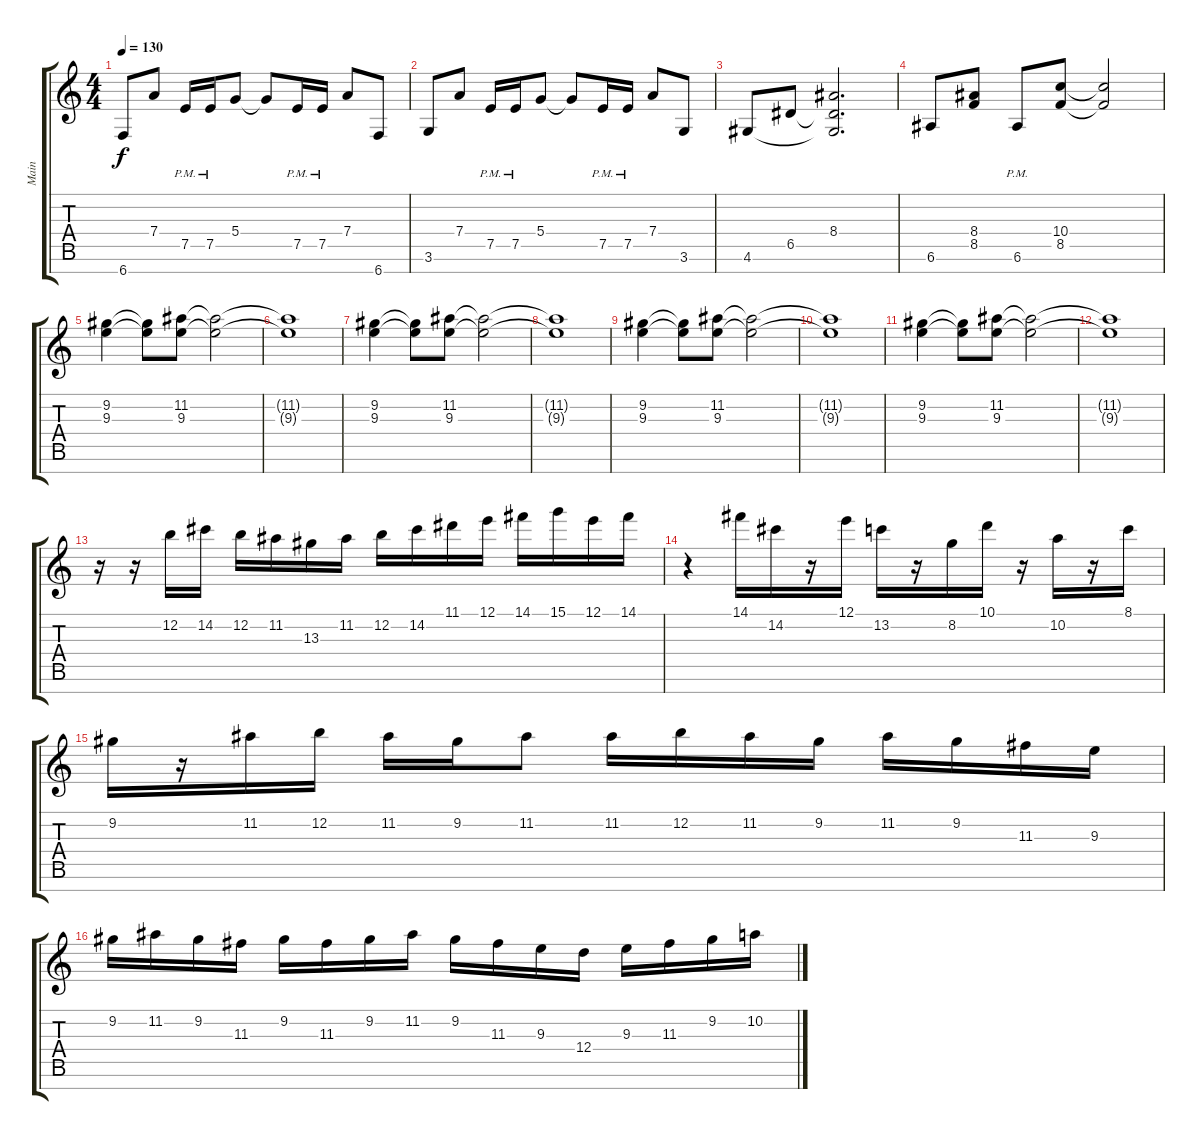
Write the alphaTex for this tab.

\track ("Main" "Main") {instrument distortionguitar}
\staff {score tabs}
\tuning (E4 B3 G3 D3 A2 E2 B1) {hide}
\ts (4 4)
\tempo 130
\clef g2
\ks c
6.7.8{dy f} 7.4.8 7.5{pm}.16 7.5{pm}.16 5.4.8 5.4{t}.8 7.5{pm}.16 7.5{pm}.16 7.4.8 6.7.8 |
3.6.8 7.4.8 7.5{pm}.16 7.5{pm}.16 5.4.8 5.4{t}.8 7.5{pm}.16 7.5{pm}.16 7.4.8 3.6.8 |
4.6.8 6.5.8 (8.4 6.5{t} 4.6{t}).2{d} |
6.6.8 (8.4 8.5).8 6.6{pm}.8 (10.4 8.5).8 (10.4{t} 8.5{t}).2 |
(9.2 9.3).4 (9.2{t} 9.3{t}).8 (11.2 9.3).8 (11.2{t} 9.3{t}).2 |
(11.2{t} 9.3{t}).1 |
(9.2 9.3).4 (9.2{t} 9.3{t}).8 (11.2 9.3).8 (11.2{t} 9.3{t}).2 |
(11.2{t} 9.3{t}).1 |
(9.2 9.3).4 (9.2{t} 9.3{t}).8 (11.2 9.3).8 (11.2{t} 9.3{t}).2 |
(11.2{t} 9.3{t}).1 |
(9.2 9.3).4 (9.2{t} 9.3{t}).8 (11.2 9.3).8 (11.2{t} 9.3{t}).2 |
(11.2{t} 9.3{t}).1 |
r.16 r.16 12.2.16 14.2.16 12.2.16 11.2.16 13.3.16 11.2.16 12.2.16 14.2.16 11.1.16 12.1.16 14.1.16 15.1.16 12.1.16 14.1.16 |
r.4 14.1.16 14.2.16 r.16 12.1.16 13.2.16 r.16 8.2.16 10.1.16 r.16 10.2.16 r.16 8.1.16 |
9.2.16 r.16 11.2.16 12.2.16 11.2.16 9.2.16 11.2.8 11.2.16 12.2.16 11.2.16 9.2.16 11.2.16 9.2.16 11.3.16 9.3.16 |
9.2.16 11.2.16 9.2.16 11.3.16 9.2.16 11.3.16 9.2.16 11.2.16 9.2.16 11.3.16 9.3.16 12.4.16 9.3.16 11.3.16 9.2.16 10.2.16
